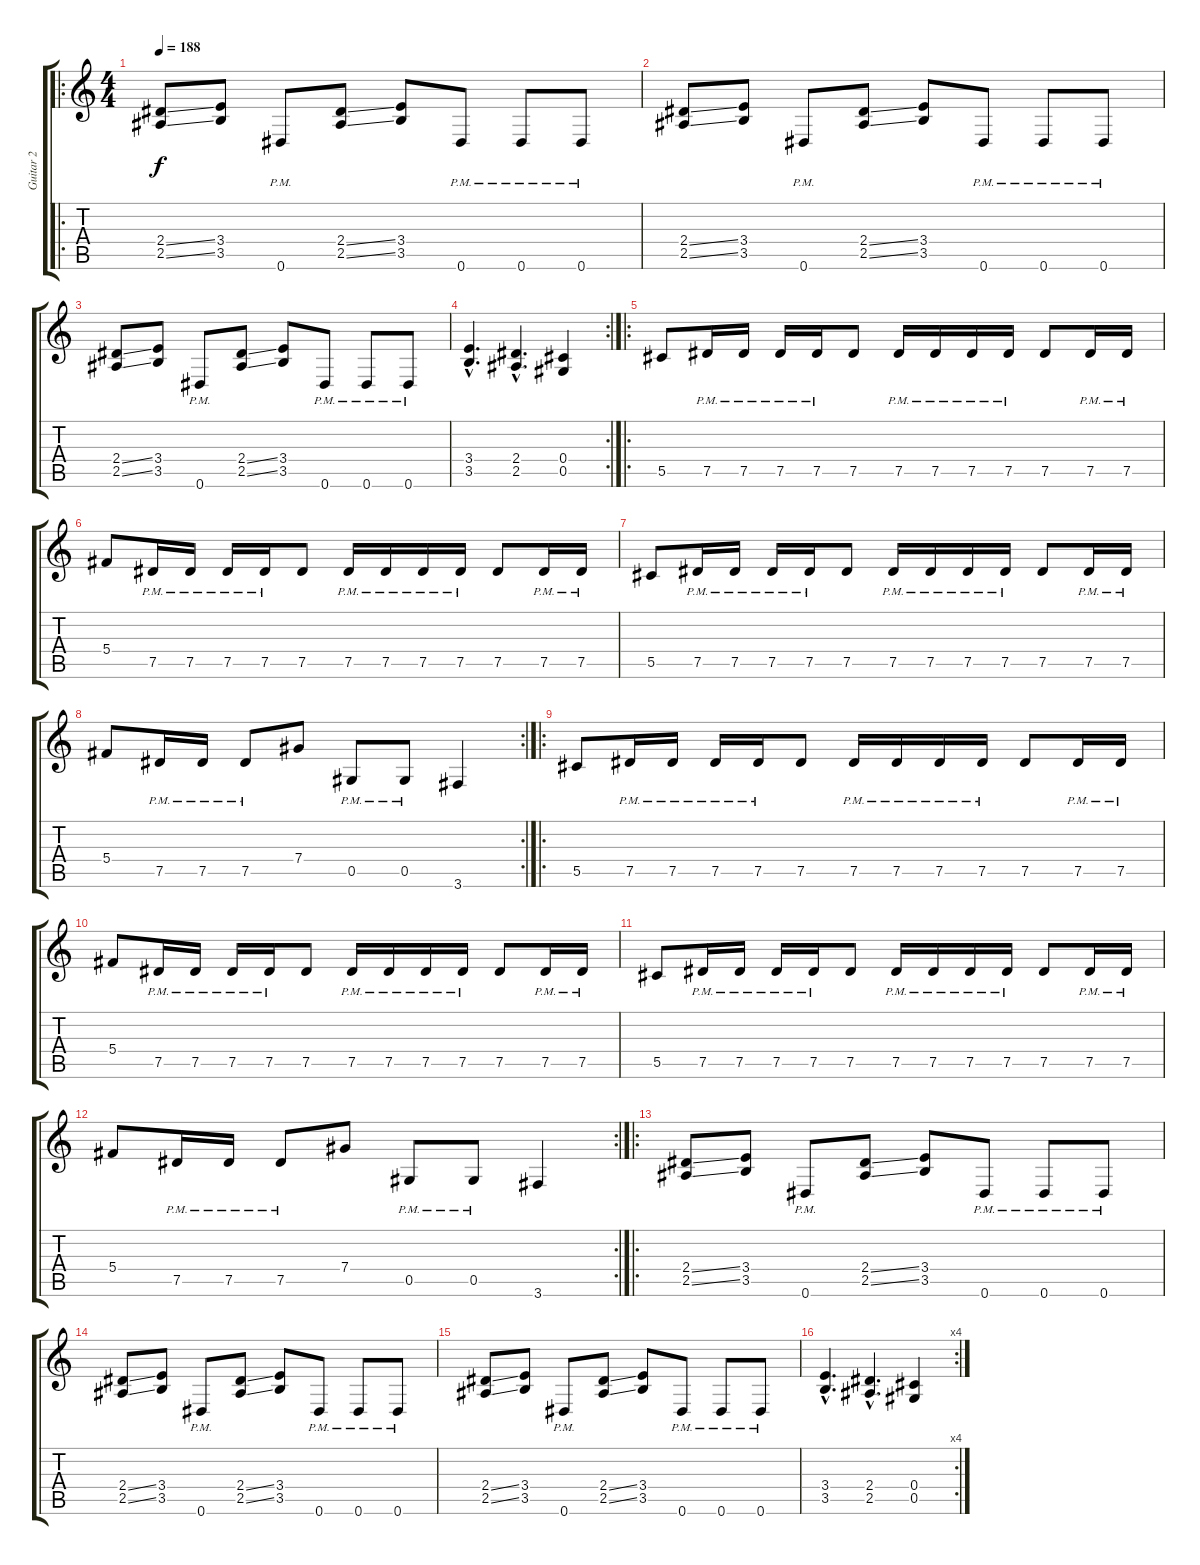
\track ("Guitar 2" "Guitar 2") {instrument distortionguitar}
\staff {score tabs}
\tuning (Eb4 Bb3 Gb3 Db3 Ab2 Eb2) {hide}
\ro
\ts (4 4)
\tempo 188
\clef g2
\ks c
(2.4{ss} 2.5{ss}).8{dy f} (3.4 3.5).8 0.6{pm}.8 (2.4{ss} 2.5{ss}).8 (3.4 3.5).8 0.6{pm}.8 0.6{pm}.8 0.6{pm}.8 |
(2.4{ss} 2.5{ss}).8 (3.4 3.5).8 0.6{pm}.8 (2.4{ss} 2.5{ss}).8 (3.4 3.5).8 0.6{pm}.8 0.6{pm}.8 0.6{pm}.8 |
(2.4{ss} 2.5{ss}).8 (3.4 3.5).8 0.6{pm}.8 (2.4{ss} 2.5{ss}).8 (3.4 3.5).8 0.6{pm}.8 0.6{pm}.8 0.6{pm}.8 |
\rc 2
(3.4{hac} 3.5{hac}).4{d} (2.4{hac} 2.5{hac}).4{d} (0.4 0.5).4 |
\ro
5.5.8 7.5{pm}.16 7.5{pm}.16 7.5{pm}.16 7.5{pm}.16 7.5.8 7.5{pm}.16 7.5{pm}.16 7.5{pm}.16 7.5{pm}.16 7.5.8 7.5{pm}.16 7.5{pm}.16 |
5.4.8 7.5{pm}.16 7.5{pm}.16 7.5{pm}.16 7.5{pm}.16 7.5.8 7.5{pm}.16 7.5{pm}.16 7.5{pm}.16 7.5{pm}.16 7.5.8 7.5{pm}.16 7.5{pm}.16 |
5.5.8 7.5{pm}.16 7.5{pm}.16 7.5{pm}.16 7.5{pm}.16 7.5.8 7.5{pm}.16 7.5{pm}.16 7.5{pm}.16 7.5{pm}.16 7.5.8 7.5{pm}.16 7.5{pm}.16 |
\rc 2
5.4.8 7.5{pm}.16 7.5{pm}.16 7.5{pm}.8 7.4.8 0.5{pm}.8 0.5{pm}.8 3.6.4 |
\ro
5.5.8 7.5{pm}.16 7.5{pm}.16 7.5{pm}.16 7.5{pm}.16 7.5.8 7.5{pm}.16 7.5{pm}.16 7.5{pm}.16 7.5{pm}.16 7.5.8 7.5{pm}.16 7.5{pm}.16 |
5.4.8 7.5{pm}.16 7.5{pm}.16 7.5{pm}.16 7.5{pm}.16 7.5.8 7.5{pm}.16 7.5{pm}.16 7.5{pm}.16 7.5{pm}.16 7.5.8 7.5{pm}.16 7.5{pm}.16 |
5.5.8 7.5{pm}.16 7.5{pm}.16 7.5{pm}.16 7.5{pm}.16 7.5.8 7.5{pm}.16 7.5{pm}.16 7.5{pm}.16 7.5{pm}.16 7.5.8 7.5{pm}.16 7.5{pm}.16 |
\rc 2
5.4.8 7.5{pm}.16 7.5{pm}.16 7.5{pm}.8 7.4.8 0.5{pm}.8 0.5{pm}.8 3.6.4 |
\ro
(2.4{ss} 2.5{ss}).8 (3.4 3.5).8 0.6{pm}.8 (2.4{ss} 2.5{ss}).8 (3.4 3.5).8 0.6{pm}.8 0.6{pm}.8 0.6{pm}.8 |
(2.4{ss} 2.5{ss}).8 (3.4 3.5).8 0.6{pm}.8 (2.4{ss} 2.5{ss}).8 (3.4 3.5).8 0.6{pm}.8 0.6{pm}.8 0.6{pm}.8 |
(2.4{ss} 2.5{ss}).8 (3.4 3.5).8 0.6{pm}.8 (2.4{ss} 2.5{ss}).8 (3.4 3.5).8 0.6{pm}.8 0.6{pm}.8 0.6{pm}.8 |
\rc 4
(3.4{hac} 3.5{hac}).4{d} (2.4{hac} 2.5{hac}).4{d} (0.4 0.5).4
